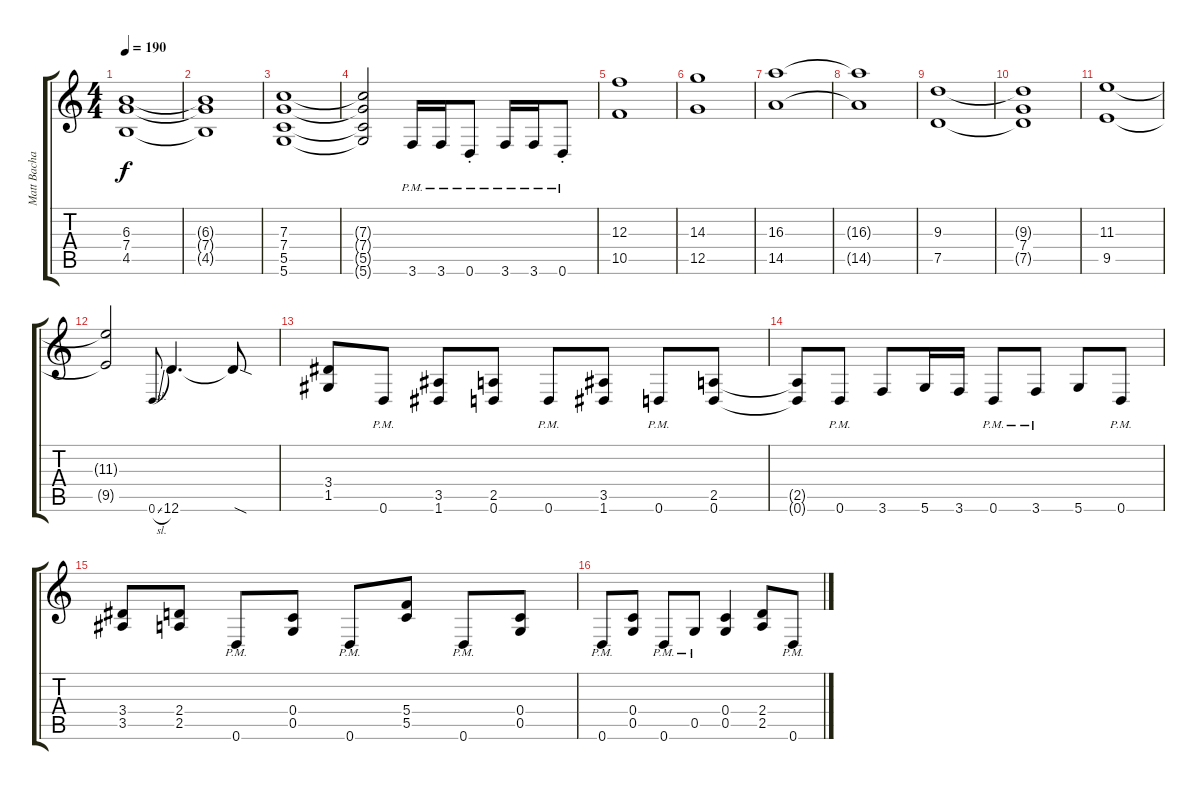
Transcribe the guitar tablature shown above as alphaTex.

\track ("Matt Bachand" "Matt Bacha") {instrument distortionguitar}
\staff {score tabs}
\tuning (D4 A3 F3 C3 G2 D2) {hide}
\ts (4 4)
\tempo 190
\clef g2
\ks c
(6.3 7.4 4.5).1{dy f} |
(6.3{t} 7.4{t} 4.5{t}).1 |
(7.3 7.4 5.5 5.6).1 |
(7.3{t} 7.4{t} 5.5{t} 5.6{t}).2 3.6{pm}.16 3.6{pm}.16 0.6{pm st}.8 3.6{pm}.16 3.6{pm}.16 0.6{pm st}.8 |
(12.3 10.5).1 |
(14.3 12.5).1 |
(16.3 14.5).1 |
(16.3{t} 14.5{t}).1 |
(9.3 7.5).1 |
(9.3{t} 7.4 7.5{t}).1 |
(11.3 9.5).1 |
(11.3{t} 9.5{t}).2 0.6{sl}.8{gr onbeat} 12.6.4{d} 12.6{sod t}.8 |
(3.4 1.5).8 0.6{pm}.8 (3.5 1.6).8 (2.5 0.6).8 0.6{pm}.8 (3.5 1.6).8 0.6{pm}.8 (2.5 0.6).8 |
(2.5{t} 0.6{t}).8 0.6{pm}.8 3.6.8 5.6.16 3.6.16 0.6{pm}.8 3.6{pm}.8 5.6.8 0.6{pm}.8 |
(3.4 3.5).8 (2.4 2.5).8 0.6{pm}.8 (0.4 0.5).8 0.6{pm}.8 (5.4 5.5).8 0.6{pm}.8 (0.4 0.5).8 |
0.6{pm}.8 (0.4 0.5).8 0.6{pm}.8 0.5{pm}.8 (0.4 0.5).4 (2.4 2.5).8 0.6{pm}.8
